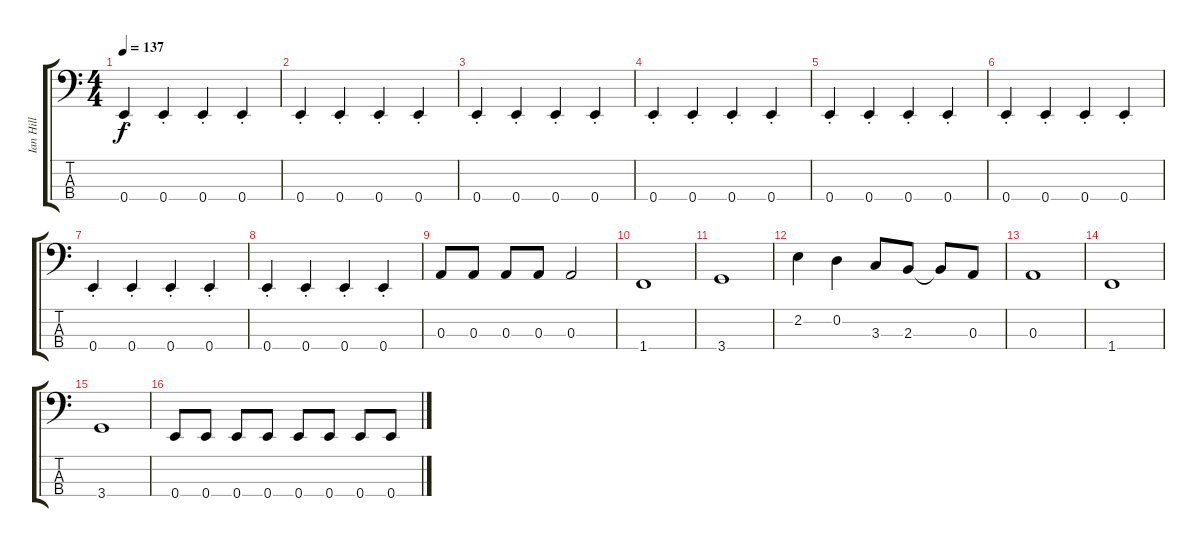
\track ("Ian Hill" "Ian Hill") {instrument electricbasspick}
\staff {score tabs}
\tuning (G2 D2 A1 E1) {hide}
\ts (4 4)
\tempo 137
\clef f4
\ks c
0.4{st}.4{dy f} 0.4{st}.4 0.4{st}.4 0.4{st}.4 |
0.4{st}.4 0.4{st}.4 0.4{st}.4 0.4{st}.4 |
0.4{st}.4 0.4{st}.4 0.4{st}.4 0.4{st}.4 |
0.4{st}.4 0.4{st}.4 0.4{st}.4 0.4{st}.4 |
0.4{st}.4 0.4{st}.4 0.4{st}.4 0.4{st}.4 |
0.4{st}.4 0.4{st}.4 0.4{st}.4 0.4{st}.4 |
0.4{st}.4 0.4{st}.4 0.4{st}.4 0.4{st}.4 |
0.4{st}.4 0.4{st}.4 0.4{st}.4 0.4{st}.4 |
0.3.8 0.3.8 0.3.8 0.3.8 0.3.2 |
1.4.1 |
3.4.1 |
2.2.4 0.2.4 3.3.8 2.3.8 2.3{t}.8 0.3.8 |
0.3.1 |
1.4.1 |
3.4.1 |
0.4.8 0.4.8 0.4.8 0.4.8 0.4.8 0.4.8 0.4.8 0.4.8
